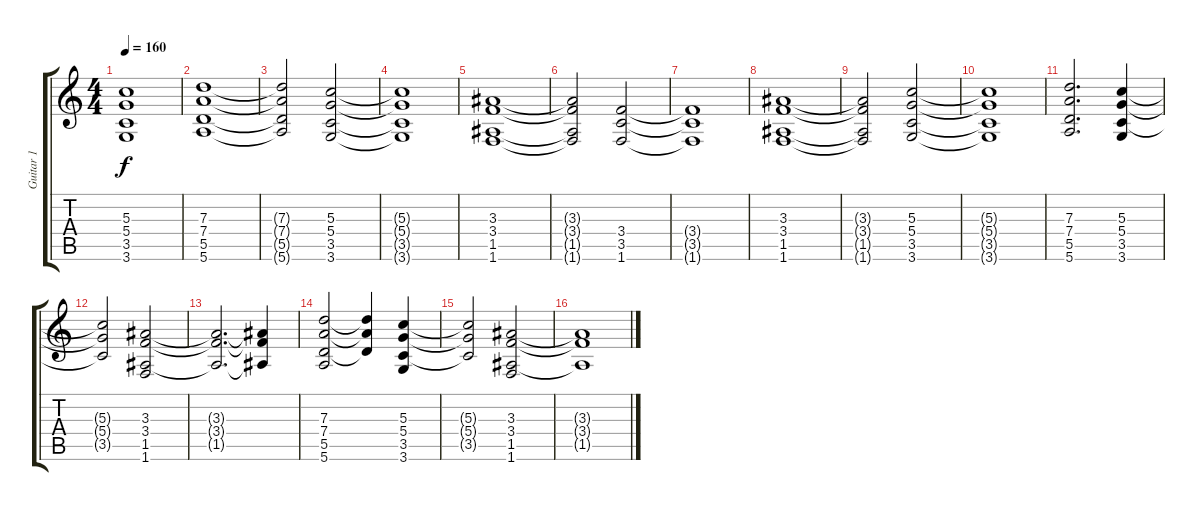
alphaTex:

\track ("Guitar 1" "Guitar 1") {instrument distortionguitar}
\staff {score tabs}
\tuning (E4 B3 G3 D3 A2 E2) {hide}
\ts (4 4)
\tempo 160
\clef g2
\ks c
(5.3{t} 5.4{t} 3.5{t} 3.6{t}).1{dy f} |
(7.3 7.4 5.5 5.6).1 |
(7.3{t} 7.4{t} 5.5{t} 5.6{t}).2 (5.3 5.4 3.5 3.6).2 |
(5.3{t} 5.4{t} 3.5{t} 3.6{t}).1 |
(3.3 3.4 1.5 1.6).1 |
(3.3{t} 3.4{t} 1.5{t} 1.6{t}).2 (3.4 3.5 1.6).2 |
(3.4{t} 3.5{t} 1.6{t}).1 |
(3.3 3.4 1.5 1.6).1 |
(3.3{t} 3.4{t} 1.5{t} 1.6{t}).2 (5.3 5.4 3.5 3.6).2 |
(5.3{t} 5.4{t} 3.5{t} 3.6{t}).1 |
(7.3 7.4 5.5 5.6).2{d} (5.3 5.4 3.5 3.6).4 |
(5.3{t} 5.4{t} 3.5{t}).2 (3.3 3.4 1.5 1.6).2 |
(3.3{t} 3.4{t} 1.5{t}).2{d} (3.3{t} 3.4{t} 1.5{t}).4 |
(7.3 7.4 5.5 5.6).2 (7.3{t} 7.4{t} 5.5{t}).4 (5.3 5.4 3.5 3.6).4 |
(5.3{t} 5.4{t} 3.5{t}).2 (3.3 3.4 1.5 1.6).2 |
(3.3{t} 3.4{t} 1.5{t}).1
